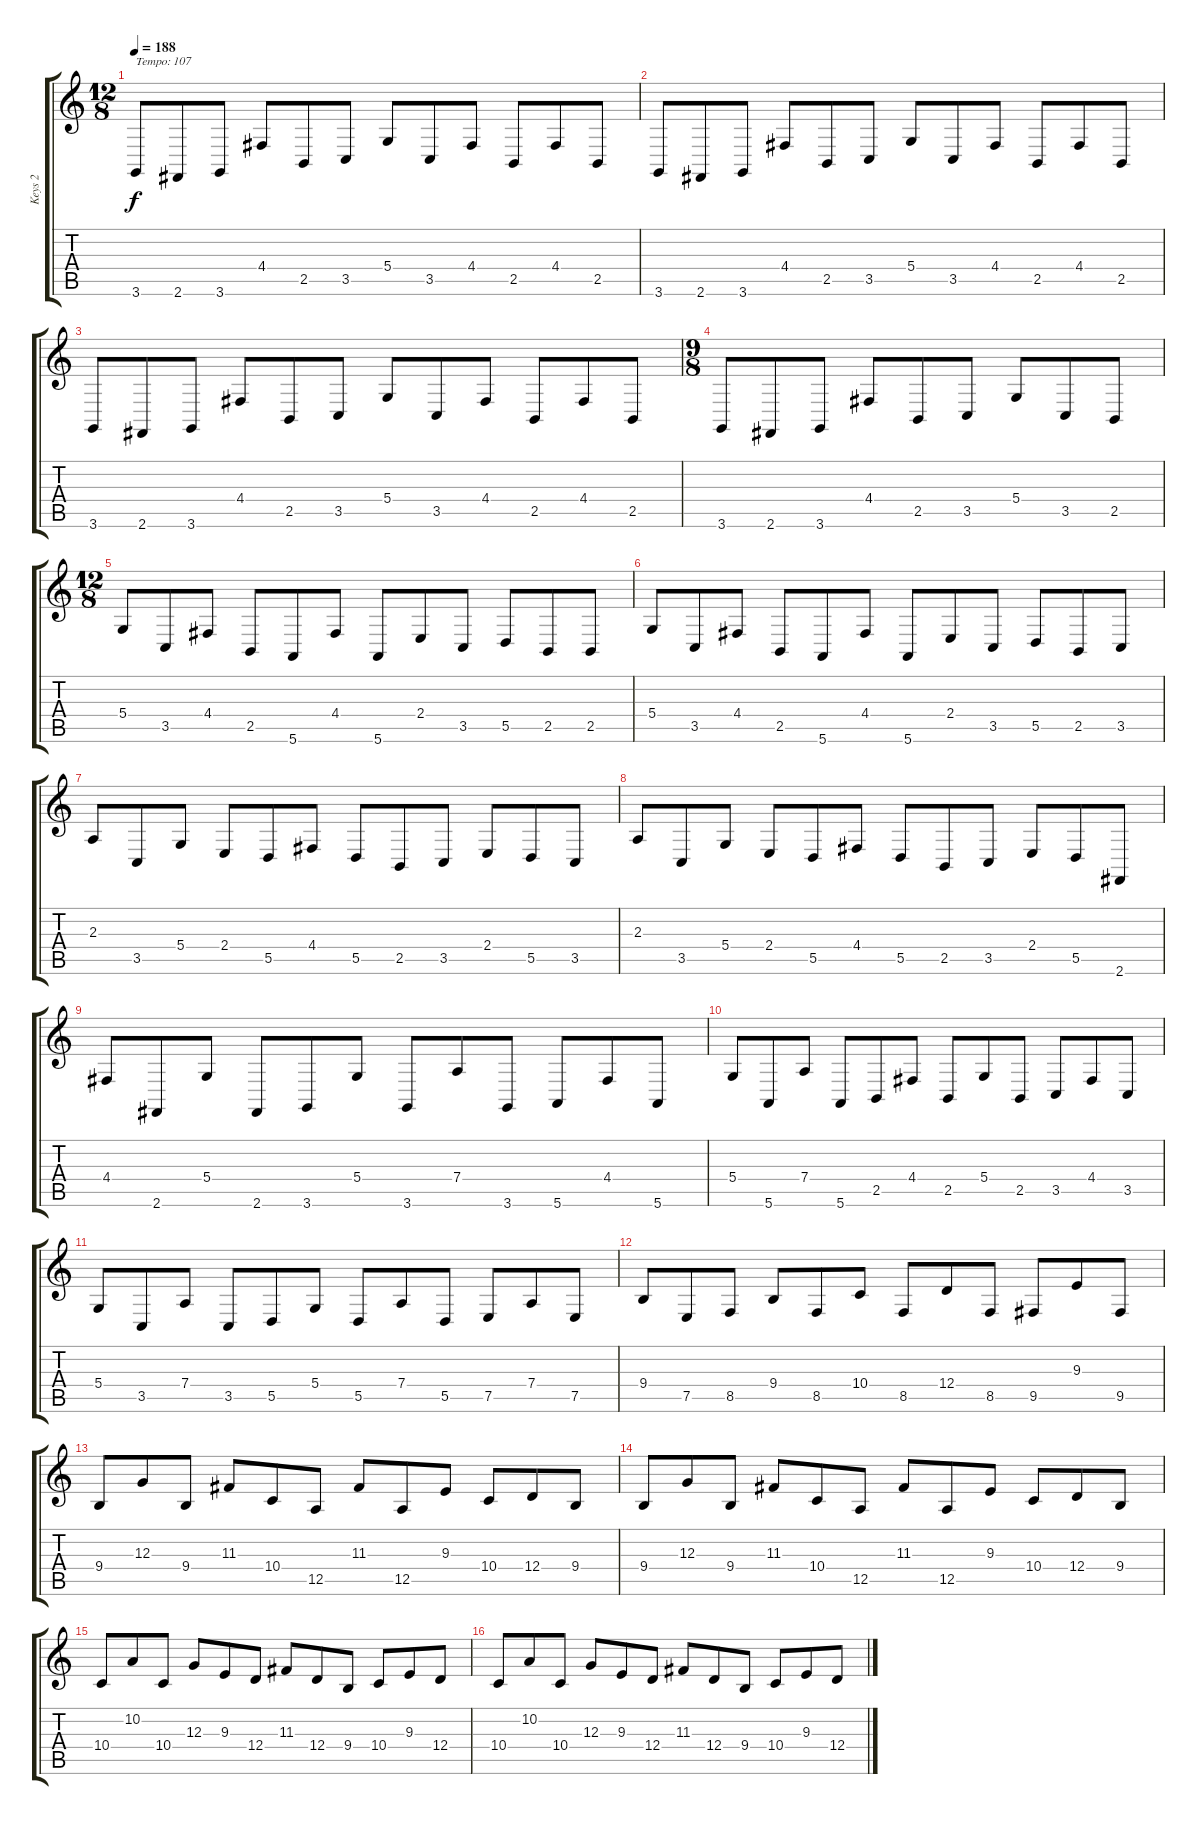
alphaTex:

\track ("Keys 2" "Keys 2") {instrument rockorgan}
\staff {score tabs}
\tuning (E4 B3 G3 D3 A2 E2) {hide}
\ts (12 8)
\tempo 188
\clef g2
\ks c
3.6.8{txt "Tempo: 107" dy f} 2.6.8 3.6.8 4.4.8 2.5.8 3.5.8 5.4.8 3.5.8 4.4.8 2.5.8 4.4.8 2.5.8 |
3.6.8 2.6.8 3.6.8 4.4.8 2.5.8 3.5.8 5.4.8 3.5.8 4.4.8 2.5.8 4.4.8 2.5.8 |
3.6.8 2.6.8 3.6.8 4.4.8 2.5.8 3.5.8 5.4.8 3.5.8 4.4.8 2.5.8 4.4.8 2.5.8 |
\ts (9 8)
3.6.8 2.6.8 3.6.8 4.4.8 2.5.8 3.5.8 5.4.8 3.5.8 2.5.8 |
\ts (12 8)
5.4.8 3.5.8 4.4.8 2.5.8 5.6.8 4.4.8 5.6.8 2.4.8 3.5.8 5.5.8 2.5.8 2.5.8 |
5.4.8 3.5.8 4.4.8 2.5.8 5.6.8 4.4.8 5.6.8 2.4.8 3.5.8 5.5.8 2.5.8 3.5.8 |
2.3.8 3.5.8 5.4.8 2.4.8 5.5.8 4.4.8 5.5.8 2.5.8 3.5.8 2.4.8 5.5.8 3.5.8 |
2.3.8 3.5.8 5.4.8 2.4.8 5.5.8 4.4.8 5.5.8 2.5.8 3.5.8 2.4.8 5.5.8 2.6.8 |
4.4.8 2.6.8 5.4.8 2.6.8 3.6.8 5.4.8 3.6.8 7.4.8 3.6.8 5.6.8 4.4.8 5.6.8 |
5.4.8 5.6.8 7.4.8 5.6.8 2.5.8 4.4.8 2.5.8 5.4.8 2.5.8 3.5.8 4.4.8 3.5.8 |
5.4.8 3.5.8 7.4.8 3.5.8 5.5.8 5.4.8 5.5.8 7.4.8 5.5.8 7.5.8 7.4.8 7.5.8 |
9.4.8 7.5.8 8.5.8 9.4.8 8.5.8 10.4.8 8.5.8 12.4.8 8.5.8 9.5.8 9.3.8 9.5.8 |
9.4.8 12.3.8 9.4.8 11.3.8 10.4.8 12.5.8 11.3.8 12.5.8 9.3.8 10.4.8 12.4.8 9.4.8 |
9.4.8 12.3.8 9.4.8 11.3.8 10.4.8 12.5.8 11.3.8 12.5.8 9.3.8 10.4.8 12.4.8 9.4.8 |
10.4.8 10.2.8 10.4.8 12.3.8 9.3.8 12.4.8 11.3.8 12.4.8 9.4.8 10.4.8 9.3.8 12.4.8 |
10.4.8 10.2.8 10.4.8 12.3.8 9.3.8 12.4.8 11.3.8 12.4.8 9.4.8 10.4.8 9.3.8 12.4.8
